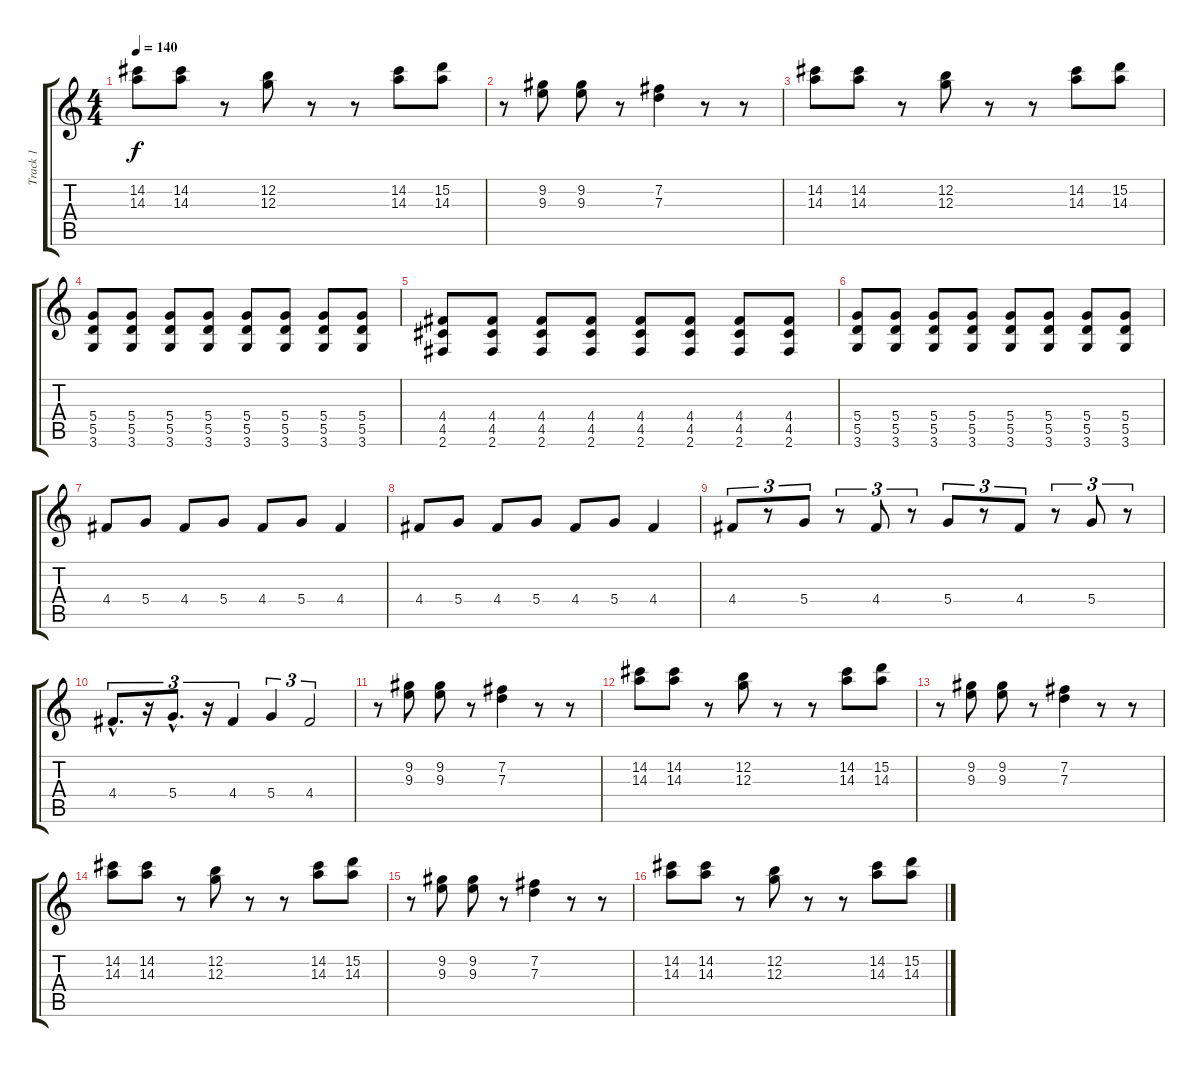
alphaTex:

\track ("Track 1" "Track 1") {instrument distortionguitar}
\staff {score tabs}
\tuning (E4 B3 G3 D3 A2 E2) {hide}
\ts (4 4)
\tempo 140
\clef g2
\ks c
(14.2 14.3).8{dy f} (14.2 14.3).8 r.8 (12.2 12.3).8 r.8 r.8 (14.2 14.3).8 (15.2 14.3).8 |
r.8 (9.2 9.3).8 (9.2 9.3).8 r.8 (7.2 7.3).4 r.8 r.8 |
(14.2 14.3).8 (14.2 14.3).8 r.8 (12.2 12.3).8 r.8 r.8 (14.2 14.3).8 (15.2 14.3).8 |
(5.4 5.5 3.6).8 (5.4 5.5 3.6).8 (5.4 5.5 3.6).8 (5.4 5.5 3.6).8 (5.4 5.5 3.6).8 (5.4 5.5 3.6).8 (5.4 5.5 3.6).8 (5.4 5.5 3.6).8 |
(4.4 4.5 2.6).8 (4.4 4.5 2.6).8 (4.4 4.5 2.6).8 (4.4 4.5 2.6).8 (4.4 4.5 2.6).8 (4.4 4.5 2.6).8 (4.4 4.5 2.6).8 (4.4 4.5 2.6).8 |
(5.4 5.5 3.6).8 (5.4 5.5 3.6).8 (5.4 5.5 3.6).8 (5.4 5.5 3.6).8 (5.4 5.5 3.6).8 (5.4 5.5 3.6).8 (5.4 5.5 3.6).8 (5.4 5.5 3.6).8 |
4.4.8 5.4.8 4.4.8 5.4.8 4.4.8 5.4.8 4.4.4 |
4.4.8 5.4.8 4.4.8 5.4.8 4.4.8 5.4.8 4.4.4 |
4.4.8{tu (3 2)} r.8{tu (3 2)} 5.4.8{tu (3 2)} r.8{tu (3 2)} 4.4.8{tu (3 2)} r.8{tu (3 2)} 5.4.8{tu (3 2)} r.8{tu (3 2)} 4.4.8{tu (3 2)} r.8{tu (3 2)} 5.4.8{tu (3 2)} r.8{tu (3 2)} |
4.4{hac}.8{d tu (3 2)} r.16{tu (3 2)} 5.4{hac}.8{d tu (3 2)} r.16{tu (3 2)} 4.4.4{tu (3 2)} 5.4.4{tu (3 2)} 4.4.2{tu (3 2)} |
r.8 (9.2 9.3).8 (9.2 9.3).8 r.8 (7.2 7.3).4 r.8 r.8 |
(14.2 14.3).8 (14.2 14.3).8 r.8 (12.2 12.3).8 r.8 r.8 (14.2 14.3).8 (15.2 14.3).8 |
r.8 (9.2 9.3).8 (9.2 9.3).8 r.8 (7.2 7.3).4 r.8 r.8 |
(14.2 14.3).8 (14.2 14.3).8 r.8 (12.2 12.3).8 r.8 r.8 (14.2 14.3).8 (15.2 14.3).8 |
r.8 (9.2 9.3).8 (9.2 9.3).8 r.8 (7.2 7.3).4 r.8 r.8 |
(14.2 14.3).8 (14.2 14.3).8 r.8 (12.2 12.3).8 r.8 r.8 (14.2 14.3).8 (15.2 14.3).8
